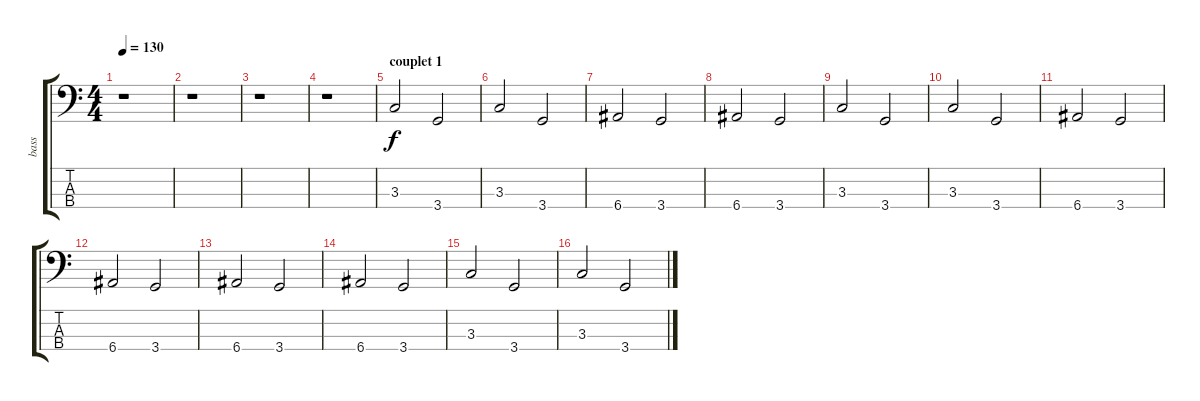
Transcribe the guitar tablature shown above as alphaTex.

\track ("bass" "bass") {instrument electricbassfinger}
\staff {score tabs}
\tuning (G2 D2 A1 E1) {hide}
\ts (4 4)
\tempo 130
\clef f4
\ks c
r.1{dy f instrument electricbassfinger} |
r.1 |
r.1 |
r.1 |
\section ("" "couplet 1")
3.3.2 3.4.2 |
3.3.2 3.4.2 |
6.4.2 3.4.2 |
6.4.2 3.4.2 |
3.3.2 3.4.2 |
3.3.2 3.4.2 |
6.4.2 3.4.2 |
6.4.2 3.4.2 |
6.4.2 3.4.2 |
6.4.2 3.4.2 |
3.3.2 3.4.2 |
3.3.2 3.4.2
